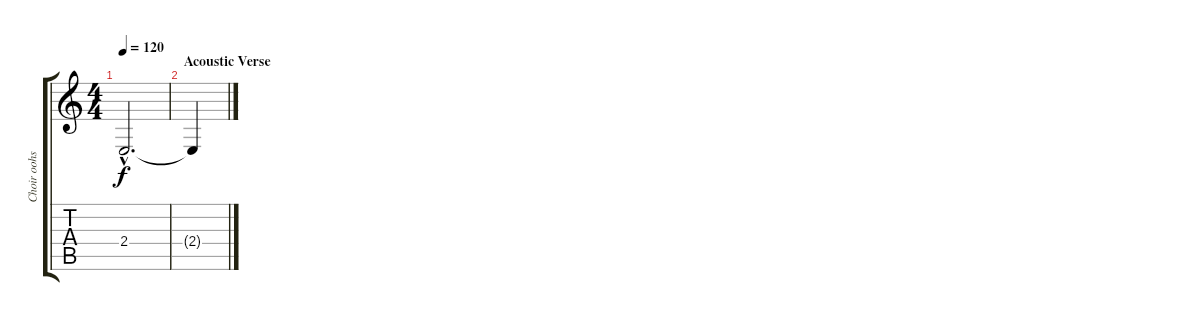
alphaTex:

\track ("Choir oohs" "Choir oohs") {instrument voiceoohs}
\staff {score tabs}
\tuning (E4 B3 G3 D3 A2 E2) {hide}
\ts (4 4)
\tempo 120
\clef g2
\ks c
2.4{hac}.2{d dy f} |
\section ("" "Acoustic Verse")
2.4{t}.4
